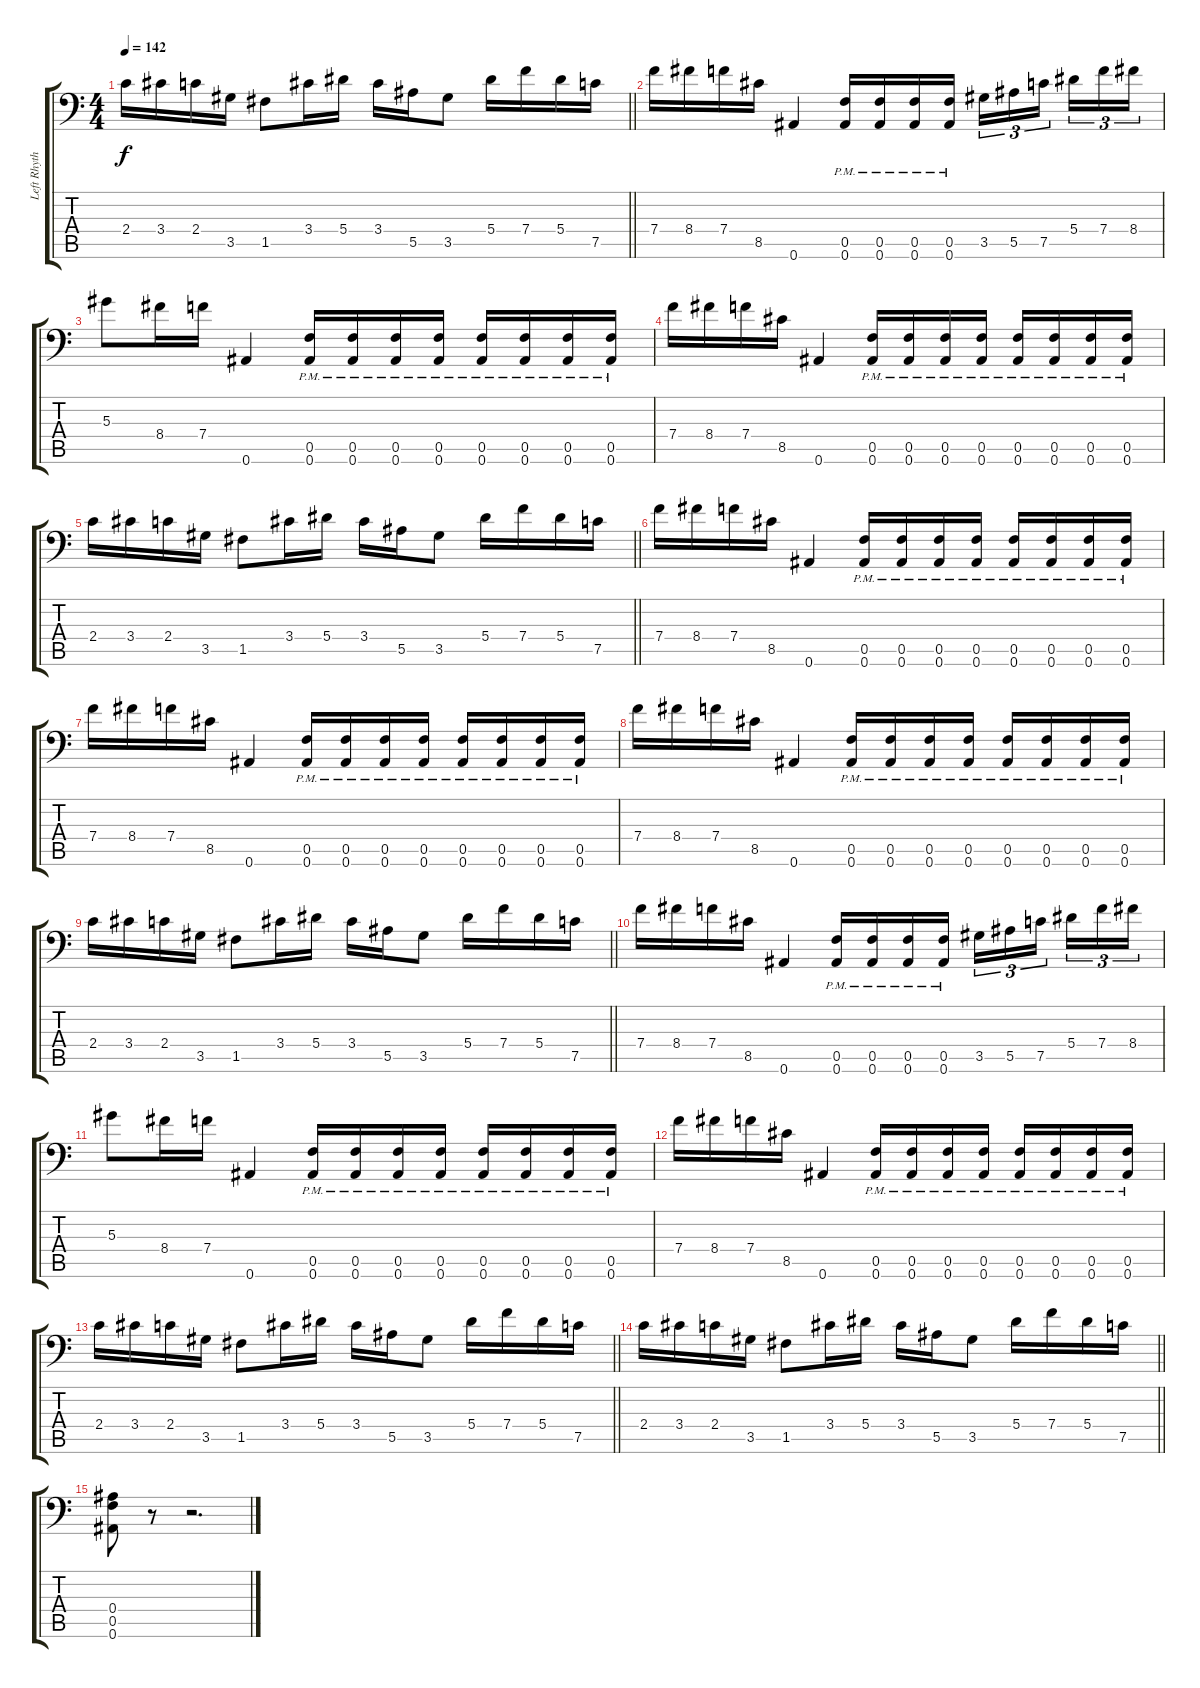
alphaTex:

\track ("Left Rhythm" "Left Rhyth") {instrument distortionguitar}
\staff {score tabs}
\tuning (C4 G3 Eb3 Bb2 F2 Bb1) {hide}
\ts (4 4)
\tempo 142
\clef f4
\barLineRight lightlight
\ks c
2.4.16{dy f} 3.4.16 2.4.16 3.5.16 1.5.8 3.4.16 5.4.16 3.4.16 5.5.16 3.5.8 5.4.16 7.4.16 5.4.16 7.5.16 |
7.4.16 8.4.16 7.4.16 8.5.16 0.6.4 (0.5{pm} 0.6{pm}).16 (0.5{pm} 0.6{pm}).16 (0.5{pm} 0.6{pm}).16 (0.5{pm} 0.6{pm}).16 3.5.16{tu (3 2)} 5.5.16{tu (3 2)} 7.5.16{tu (3 2) beam splitsecondary} 5.4.16{tu (3 2)} 7.4.16{tu (3 2)} 8.4.16{tu (3 2)} |
5.3.8 8.4.16 7.4.16 0.6.4 (0.5{pm} 0.6{pm}).16 (0.5{pm} 0.6{pm}).16 (0.5{pm} 0.6{pm}).16 (0.5{pm} 0.6{pm}).16 (0.5{pm} 0.6{pm}).16 (0.5{pm} 0.6{pm}).16 (0.5{pm} 0.6{pm}).16 (0.5{pm} 0.6{pm}).16 |
7.4.16 8.4.16 7.4.16 8.5.16 0.6.4 (0.5{pm} 0.6{pm}).16 (0.5{pm} 0.6{pm}).16 (0.5{pm} 0.6{pm}).16 (0.5{pm} 0.6{pm}).16 (0.5{pm} 0.6{pm}).16 (0.5{pm} 0.6{pm}).16 (0.5{pm} 0.6{pm}).16 (0.5{pm} 0.6{pm}).16 |
\barLineRight lightlight
2.4.16 3.4.16 2.4.16 3.5.16 1.5.8 3.4.16 5.4.16 3.4.16 5.5.16 3.5.8 5.4.16 7.4.16 5.4.16 7.5.16 |
\section ("" "")
7.4.16 8.4.16 7.4.16 8.5.16 0.6.4 (0.5{pm} 0.6{pm}).16 (0.5{pm} 0.6{pm}).16 (0.5{pm} 0.6{pm}).16 (0.5{pm} 0.6{pm}).16 (0.5{pm} 0.6{pm}).16 (0.5{pm} 0.6{pm}).16 (0.5{pm} 0.6{pm}).16 (0.5{pm} 0.6{pm}).16 |
7.4.16 8.4.16 7.4.16 8.5.16 0.6.4 (0.5{pm} 0.6{pm}).16 (0.5{pm} 0.6{pm}).16 (0.5{pm} 0.6{pm}).16 (0.5{pm} 0.6{pm}).16 (0.5{pm} 0.6{pm}).16 (0.5{pm} 0.6{pm}).16 (0.5{pm} 0.6{pm}).16 (0.5{pm} 0.6{pm}).16 |
7.4.16 8.4.16 7.4.16 8.5.16 0.6.4 (0.5{pm} 0.6{pm}).16 (0.5{pm} 0.6{pm}).16 (0.5{pm} 0.6{pm}).16 (0.5{pm} 0.6{pm}).16 (0.5{pm} 0.6{pm}).16 (0.5{pm} 0.6{pm}).16 (0.5{pm} 0.6{pm}).16 (0.5{pm} 0.6{pm}).16 |
\barLineRight lightlight
2.4.16 3.4.16 2.4.16 3.5.16 1.5.8 3.4.16 5.4.16 3.4.16 5.5.16 3.5.8 5.4.16 7.4.16 5.4.16 7.5.16 |
7.4.16 8.4.16 7.4.16 8.5.16 0.6.4 (0.5{pm} 0.6{pm}).16 (0.5{pm} 0.6{pm}).16 (0.5{pm} 0.6{pm}).16 (0.5{pm} 0.6{pm}).16 3.5.16{tu (3 2)} 5.5.16{tu (3 2)} 7.5.16{tu (3 2) beam splitsecondary} 5.4.16{tu (3 2)} 7.4.16{tu (3 2)} 8.4.16{tu (3 2)} |
5.3.8 8.4.16 7.4.16 0.6.4 (0.5{pm} 0.6{pm}).16 (0.5{pm} 0.6{pm}).16 (0.5{pm} 0.6{pm}).16 (0.5{pm} 0.6{pm}).16 (0.5{pm} 0.6{pm}).16 (0.5{pm} 0.6{pm}).16 (0.5{pm} 0.6{pm}).16 (0.5{pm} 0.6{pm}).16 |
7.4.16 8.4.16 7.4.16 8.5.16 0.6.4 (0.5{pm} 0.6{pm}).16 (0.5{pm} 0.6{pm}).16 (0.5{pm} 0.6{pm}).16 (0.5{pm} 0.6{pm}).16 (0.5{pm} 0.6{pm}).16 (0.5{pm} 0.6{pm}).16 (0.5{pm} 0.6{pm}).16 (0.5{pm} 0.6{pm}).16 |
\barLineRight lightlight
2.4.16 3.4.16 2.4.16 3.5.16 1.5.8 3.4.16 5.4.16 3.4.16 5.5.16 3.5.8 5.4.16 7.4.16 5.4.16 7.5.16 |
\barLineRight lightlight
2.4.16 3.4.16 2.4.16 3.5.16 1.5.8 3.4.16 5.4.16 3.4.16 5.5.16 3.5.8 5.4.16 7.4.16 5.4.16 7.5.16 |
(0.4 0.5 0.6).8 r.8 r.2{d}
